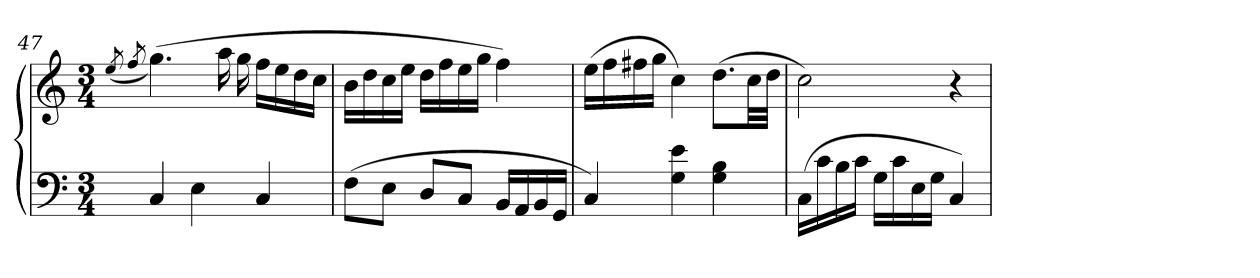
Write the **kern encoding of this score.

**kern	**kern
*part1	*part1
*staff2	*staff1
*clefF4	*clefG2
*k[]	*k[]
*C:	*C:
*M3/4	*M3/4
=47	=47
.	(8qee
.	8qff
4C	(4.gg)
4E	.
.	16aa
.	16gg
4C	16ffLL
.	16ee
.	16dd
.	16ccJJ
=48	=48
(8FL	16bLL
.	16dd
8EJ	16cc
.	16eeJJ
8DL	16ddLL
.	16ff
8CJ	16ee
.	16ggJJ
16BBLL	4ff)
16AA	.
16BB	.
16GGJJ	.
=49	=49
4C)	(16eeLL
.	16ff
.	16ff#X
.	16ggJJ
4G 4e	4cc)
4G 4B	(8.ddL
.	32ccLL
.	32ddJJJ
=50	=50
(16CLL	2cc)
16c	.
16B	.
16cJJ	.
16GLL	.
16c	.
16E	.
16GJJ	.
4C)	4r
=	=
*-	*-
